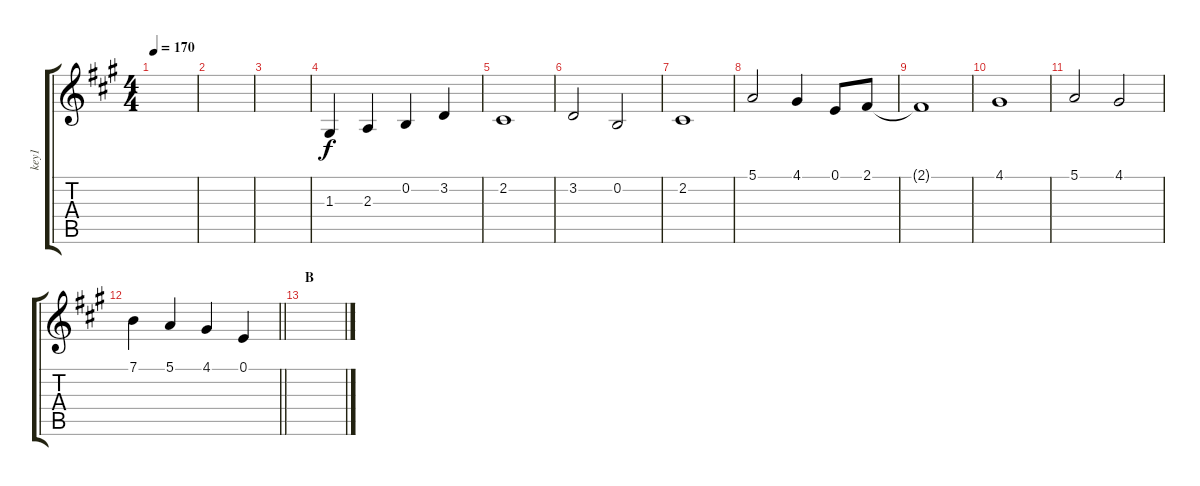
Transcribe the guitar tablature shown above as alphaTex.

\track ("key1" "key1") {instrument stringensemble1}
\staff {score tabs}
\tuning (E4 B3 G3 D3 A2 E2) {hide}
\ts (4 4)
\tempo 170
\clef g2
\ks a
|
|
|
1.3.4 2.3.4 0.2.4 3.2.4 |
2.2.1 |
3.2.2 0.2.2 |
2.2.1 |
5.1.2 4.1.4 0.1.8 2.1.8 |
2.1{t}.1 |
4.1.1 |
5.1.2 4.1.2 |
\barLineRight lightlight
7.1.4 5.1.4 4.1.4 0.1.4 |
\section ("" "B")
